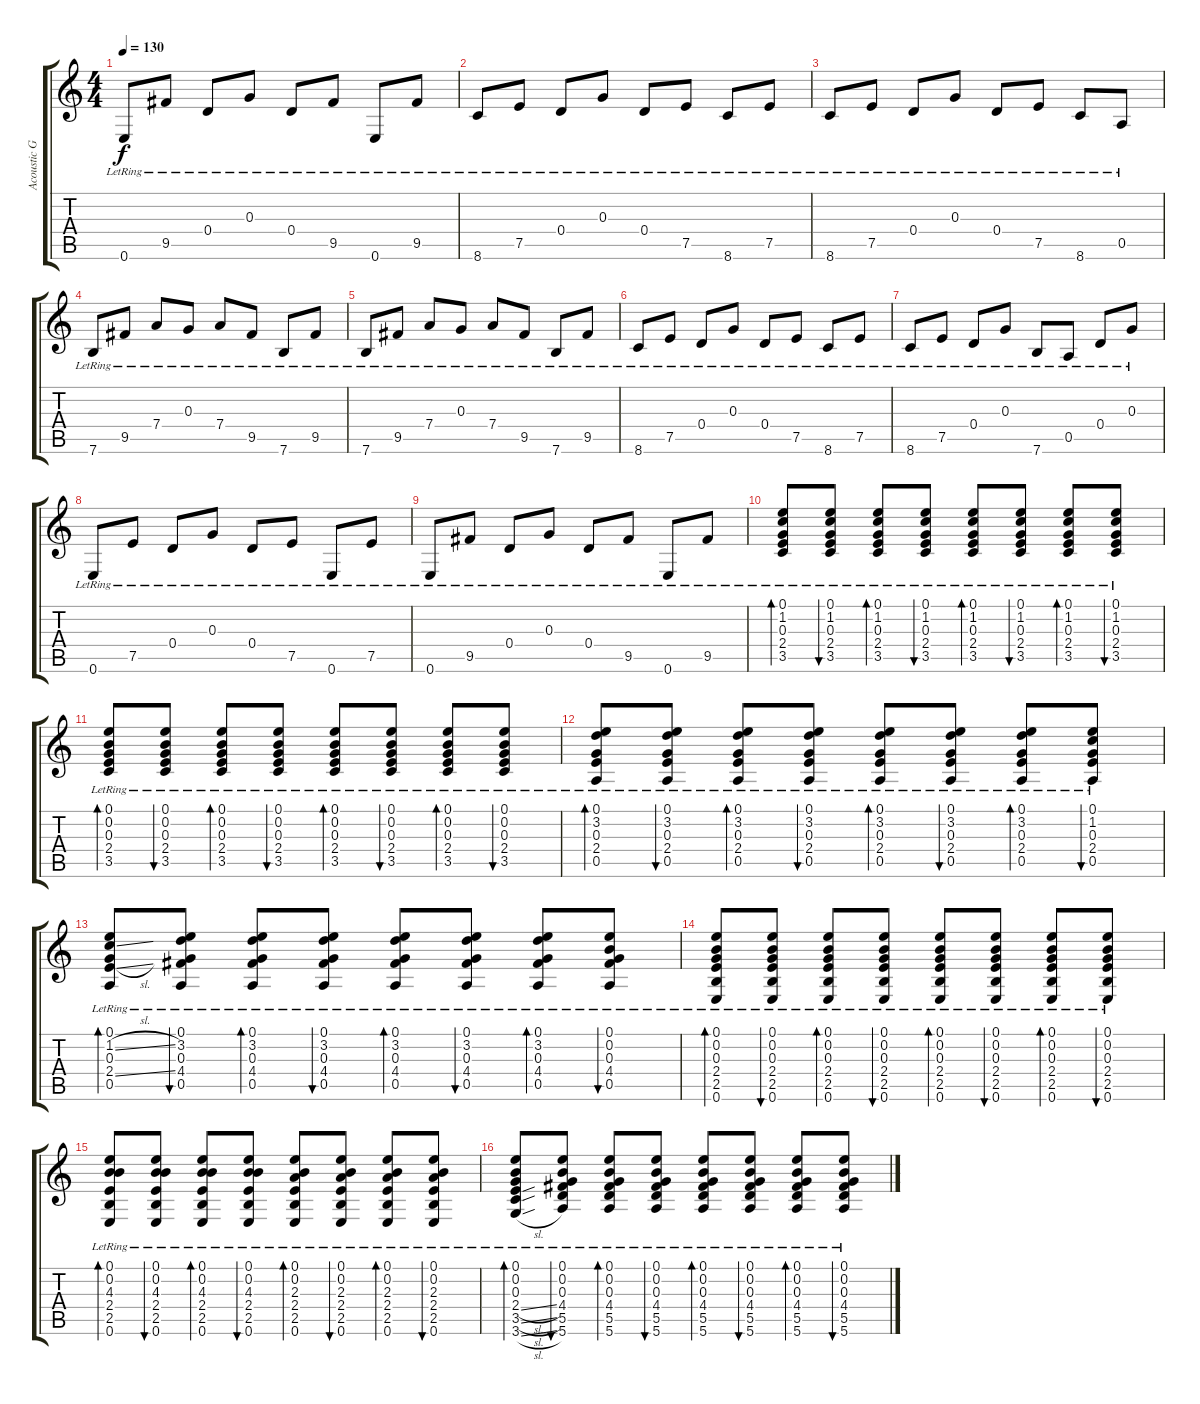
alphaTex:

\track ("Acoustic Guitar 1" "Acoustic G") {instrument acousticguitarsteel}
\staff {score tabs}
\tuning (E4 B3 G3 D3 A2 E2) {hide}
\ts (4 4)
\tempo 130
\clef g2
\ks c
0.6{lr}.8{dy f} 9.5{lr}.8 0.4{lr}.8 0.3{lr}.8 0.4{lr}.8 9.5{lr}.8 0.6{lr}.8 9.5{lr}.8 |
8.6{lr}.8 7.5{lr}.8 0.4{lr}.8 0.3{lr}.8 0.4{lr}.8 7.5{lr}.8 8.6{lr}.8 7.5{lr}.8 |
8.6{lr}.8 7.5{lr}.8 0.4{lr}.8 0.3{lr}.8 0.4{lr}.8 7.5{lr}.8 8.6{lr}.8 0.5{lr}.8 |
7.6{lr}.8 9.5{lr}.8 7.4{lr}.8 0.3{lr}.8 7.4{lr}.8 9.5{lr}.8 7.6{lr}.8 9.5{lr}.8 |
7.6{lr}.8 9.5{lr}.8 7.4{lr}.8 0.3{lr}.8 7.4{lr}.8 9.5{lr}.8 7.6{lr}.8 9.5{lr}.8 |
8.6{lr}.8 7.5{lr}.8 0.4{lr}.8 0.3{lr}.8 0.4{lr}.8 7.5{lr}.8 8.6{lr}.8 7.5{lr}.8 |
8.6{lr}.8 7.5{lr}.8 0.4{lr}.8 0.3{lr}.8 7.6{lr}.8 0.5{lr}.8 0.4{lr}.8 0.3{lr}.8 |
0.6{lr}.8 7.5{lr}.8 0.4{lr}.8 0.3{lr}.8 0.4{lr}.8 7.5{lr}.8 0.6{lr}.8 7.5{lr}.8 |
0.6{lr}.8 9.5{lr}.8 0.4{lr}.8 0.3{lr}.8 0.4{lr}.8 9.5{lr}.8 0.6{lr}.8 9.5{lr}.8 |
(0.1{lr} 1.2{lr} 0.3{lr} 2.4{lr} 3.5{lr}).8{bd 60} (0.1{lr} 1.2{lr} 0.3{lr} 2.4{lr} 3.5{lr}).8{bu 60} (0.1{lr} 1.2{lr} 0.3{lr} 2.4{lr} 3.5{lr}).8{bd 60} (0.1{lr} 1.2{lr} 0.3{lr} 2.4{lr} 3.5{lr}).8{bu 60} (0.1{lr} 1.2{lr} 0.3{lr} 2.4{lr} 3.5{lr}).8{bd 60} (0.1{lr} 1.2{lr} 0.3{lr} 2.4{lr} 3.5{lr}).8{bu 60} (0.1{lr} 1.2{lr} 0.3{lr} 2.4{lr} 3.5{lr}).8{bd 60} (0.1{lr} 1.2{lr} 0.3{lr} 2.4{lr} 3.5{lr}).8{bu 60} |
(0.1{lr} 0.2{lr} 0.3{lr} 2.4{lr} 3.5{lr}).8{bd 60} (0.1{lr} 0.2{lr} 0.3{lr} 2.4{lr} 3.5{lr}).8{bu 60} (0.1{lr} 0.2{lr} 0.3{lr} 2.4{lr} 3.5{lr}).8{bd 60} (0.1{lr} 0.2{lr} 0.3{lr} 2.4{lr} 3.5{lr}).8{bu 60} (0.1{lr} 0.2{lr} 0.3{lr} 2.4{lr} 3.5{lr}).8{bd 60} (0.1{lr} 0.2{lr} 0.3{lr} 2.4{lr} 3.5{lr}).8{bu 60} (0.1{lr} 0.2{lr} 0.3{lr} 2.4{lr} 3.5{lr}).8{bd 60} (0.1{lr} 0.2{lr} 0.3{lr} 2.4{lr} 3.5{lr}).8{bu 60} |
(0.1{lr} 3.2{lr} 0.3{lr} 2.4{lr} 0.5{lr}).8{bd 60} (0.1{lr} 3.2{lr} 0.3{lr} 2.4{lr} 0.5{lr}).8{bu 60} (0.1{lr} 3.2{lr} 0.3{lr} 2.4{lr} 0.5{lr}).8{bd 60} (0.1{lr} 3.2{lr} 0.3{lr} 2.4{lr} 0.5{lr}).8{bu 60} (0.1{lr} 3.2{lr} 0.3{lr} 2.4{lr} 0.5{lr}).8{bd 60} (0.1{lr} 3.2{lr} 0.3{lr} 2.4{lr} 0.5{lr}).8{bu 60} (0.1{lr} 3.2{lr} 0.3{lr} 2.4{lr} 0.5{lr}).8{bd 60} (0.1{lr} 1.2{lr} 0.3{lr} 2.4{lr} 0.5{lr}).8{bu 60} |
(0.1{lr} 1.2{sl lr} 0.3{lr} 2.4{sl lr} 0.5{lr}).8{bd 60} (0.1{lr} 3.2{lr} 0.3{lr} 4.4{lr} 0.5{lr}).8{bu 60} (0.1{lr} 3.2{lr} 0.3{lr} 4.4{lr} 0.5{lr}).8{bd 60} (0.1{lr} 3.2{lr} 0.3{lr} 4.4{lr} 0.5{lr}).8{bu 60} (0.1{lr} 3.2{lr} 0.3{lr} 4.4{lr} 0.5{lr}).8{bd 60} (0.1{lr} 3.2{lr} 0.3{lr} 4.4{lr} 0.5{lr}).8{bu 60} (0.1{lr} 3.2{lr} 0.3{lr} 4.4{lr} 0.5{lr}).8{bd 60} (0.1{lr} 0.2{lr} 0.3{lr} 4.4{lr} 0.5{lr}).8{bu 60} |
(0.1{lr} 0.2{lr} 0.3{lr} 2.4{lr} 2.5{lr} 0.6{lr}).8{bd 60} (0.1{lr} 0.2{lr} 0.3{lr} 2.4{lr} 2.5{lr} 0.6{lr}).8{bu 60} (0.1{lr} 0.2{lr} 0.3{lr} 2.4{lr} 2.5{lr} 0.6{lr}).8{bd 60} (0.1{lr} 0.2{lr} 0.3{lr} 2.4{lr} 2.5{lr} 0.6{lr}).8{bu 60} (0.1{lr} 0.2{lr} 0.3{lr} 2.4{lr} 2.5{lr} 0.6{lr}).8{bd 60} (0.1{lr} 0.2{lr} 0.3{lr} 2.4{lr} 2.5{lr} 0.6{lr}).8{bu 60} (0.1{lr} 0.2{lr} 0.3{lr} 2.4{lr} 2.5{lr} 0.6{lr}).8{bd 60} (0.1{lr} 0.2{lr} 0.3{lr} 2.4{lr} 2.5{lr} 0.6{lr}).8{bu 60} |
(0.1{lr} 0.2{lr} 4.3{lr} 2.4{lr} 2.5{lr} 0.6{lr}).8{bd 60} (0.1{lr} 0.2{lr} 4.3{lr} 2.4{lr} 2.5{lr} 0.6{lr}).8{bu 60} (0.1{lr} 0.2{lr} 4.3{lr} 2.4{lr} 2.5{lr} 0.6{lr}).8{bd 60} (0.1{lr} 0.2{lr} 4.3{lr} 2.4{lr} 2.5{lr} 0.6{lr}).8{bu 60} (0.1{lr} 0.2{lr} 2.3{lr} 2.4{lr} 2.5{lr} 0.6{lr}).8{bd 60} (0.1{lr} 0.2{lr} 2.3{lr} 2.4{lr} 2.5{lr} 0.6{lr}).8{bu 60} (0.1{lr} 0.2{lr} 2.3{lr} 2.4{lr} 2.5{lr} 0.6{lr}).8{bd 60} (0.1{lr} 0.2{lr} 2.3{lr} 2.4{lr} 2.5{lr} 0.6{lr}).8{bu 60} |
(0.1{lr} 0.2{lr} 0.3{lr} 2.4{sl lr} 3.5{sl lr} 3.6{sl lr}).8{bd 60} (0.1{lr} 0.2{lr} 0.3{lr} 4.4{lr} 5.5{lr} 5.6{lr}).8{bu 60} (0.1{lr} 0.2{lr} 0.3{lr} 4.4{lr} 5.5{lr} 5.6{lr}).8{bd 60} (0.1{lr} 0.2{lr} 0.3{lr} 4.4{lr} 5.5{lr} 5.6{lr}).8{bu 60} (0.1{lr} 0.2{lr} 0.3{lr} 4.4{lr} 5.5{lr} 5.6{lr}).8{bd 60} (0.1{lr} 0.2{lr} 0.3{lr} 4.4{lr} 5.5{lr} 5.6{lr}).8{bu 60} (0.1{lr} 0.2{lr} 0.3{lr} 4.4{lr} 5.5{lr} 5.6{lr}).8{bd 60} (0.1{lr} 0.2{lr} 0.3{lr} 4.4{lr} 5.5{lr} 5.6{lr}).8{bu 60}
